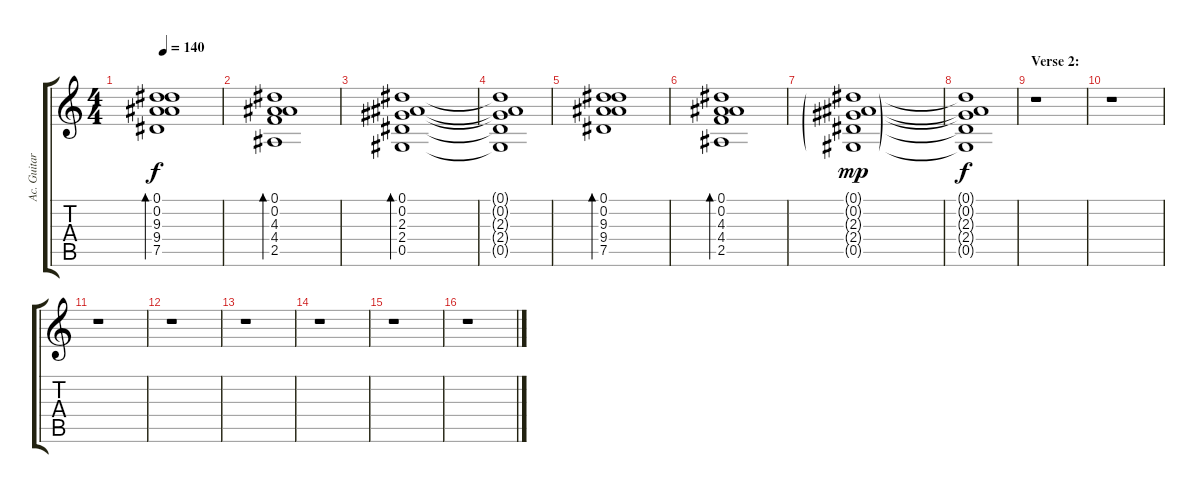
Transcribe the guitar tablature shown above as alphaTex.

\track ("Ac. Guitar 1" "Ac. Guitar") {instrument acousticguitarsteel}
\staff {score tabs}
\tuning (Eb4 Bb3 Gb3 Db3 Ab2 Eb2) {hide}
\ts (4 4)
\tempo 140
\clef g2
\ks c
(0.1 0.2 9.3 9.4 7.5).1{bd 240 dy f} |
(0.1 0.2 4.3 4.4 2.5).1{bd 240} |
(0.1 0.2 2.3 2.4 0.5).1{bd 240} |
(0.1{t} 0.2{t} 2.3{t} 2.4{t} 0.5{t}).1 |
(0.1 0.2 9.3 9.4 7.5).1{bd 240} |
(0.1 0.2 4.3 4.4 2.5).1{bd 240} |
(0.1{g} 0.2{g} 2.3{g} 2.4{g} 0.5{g}).1{dy mp} |
(0.1{t} 0.2{t} 2.3{t} 2.4{t} 0.5{t}).1{dy f} |
\section ("" "Verse 2:")
r.1 |
r.1 |
r.1 |
r.1 |
r.1 |
r.1 |
r.1 |
r.1
